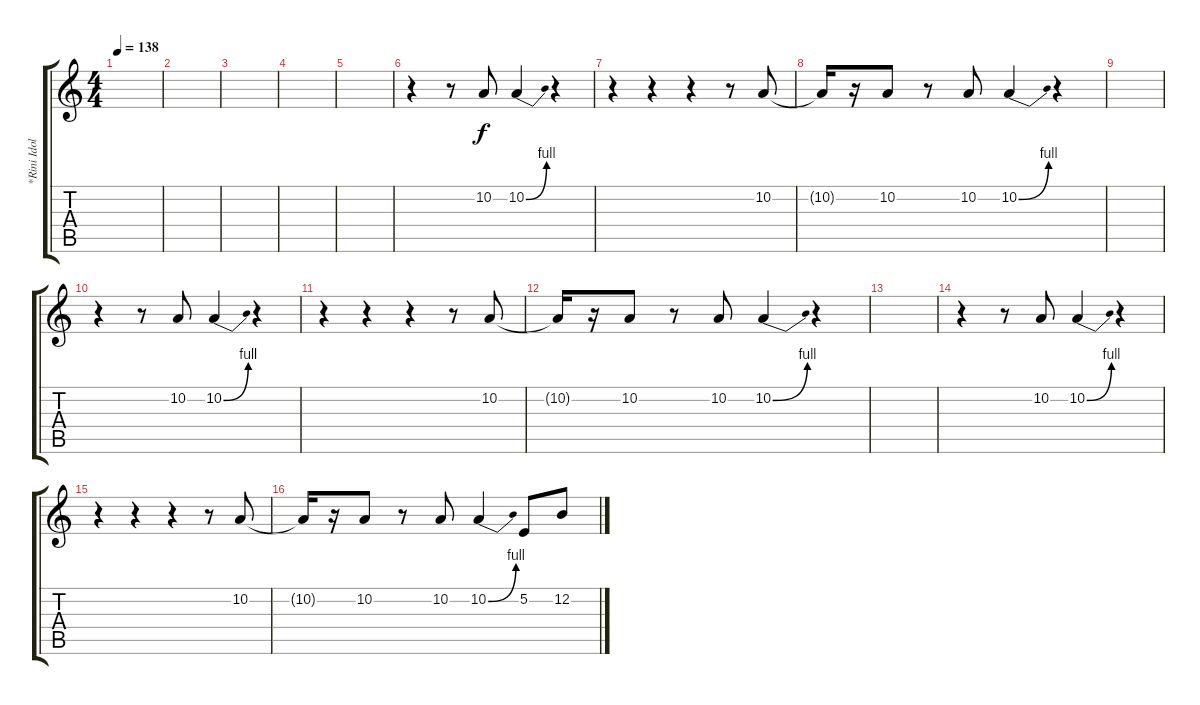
\track ("*Rini Idol" "*Rini Idol") {instrument tenorsax}
\staff {score tabs}
\tuning (E4 B3 G3 D3 A2 E2) {hide}
\ts (4 4)
\tempo 138
\clef g2
\ks c
|
|
|
|
|
r.4 r.8 10.2.8 10.2{be (bend 0 0 60 4)}.4 r.4 |
r.4 r.4 r.4 r.8 10.2.8 |
10.2{t}.16 r.16 10.2.8 r.8 10.2.8 10.2{be (bend 0 0 60 4)}.4 r.4 |
|
r.4 r.8 10.2.8 10.2{be (bend 0 0 60 4)}.4 r.4 |
r.4 r.4 r.4 r.8 10.2.8 |
10.2{t}.16 r.16 10.2.8 r.8 10.2.8 10.2{be (bend 0 0 60 4)}.4 r.4 |
|
r.4 r.8 10.2.8 10.2{be (bend 0 0 60 4)}.4 r.4 |
r.4 r.4 r.4 r.8 10.2.8 |
10.2{t}.16 r.16 10.2.8 r.8 10.2.8 10.2{be (bend 0 0 60 4)}.4 5.2.8 12.2.8
